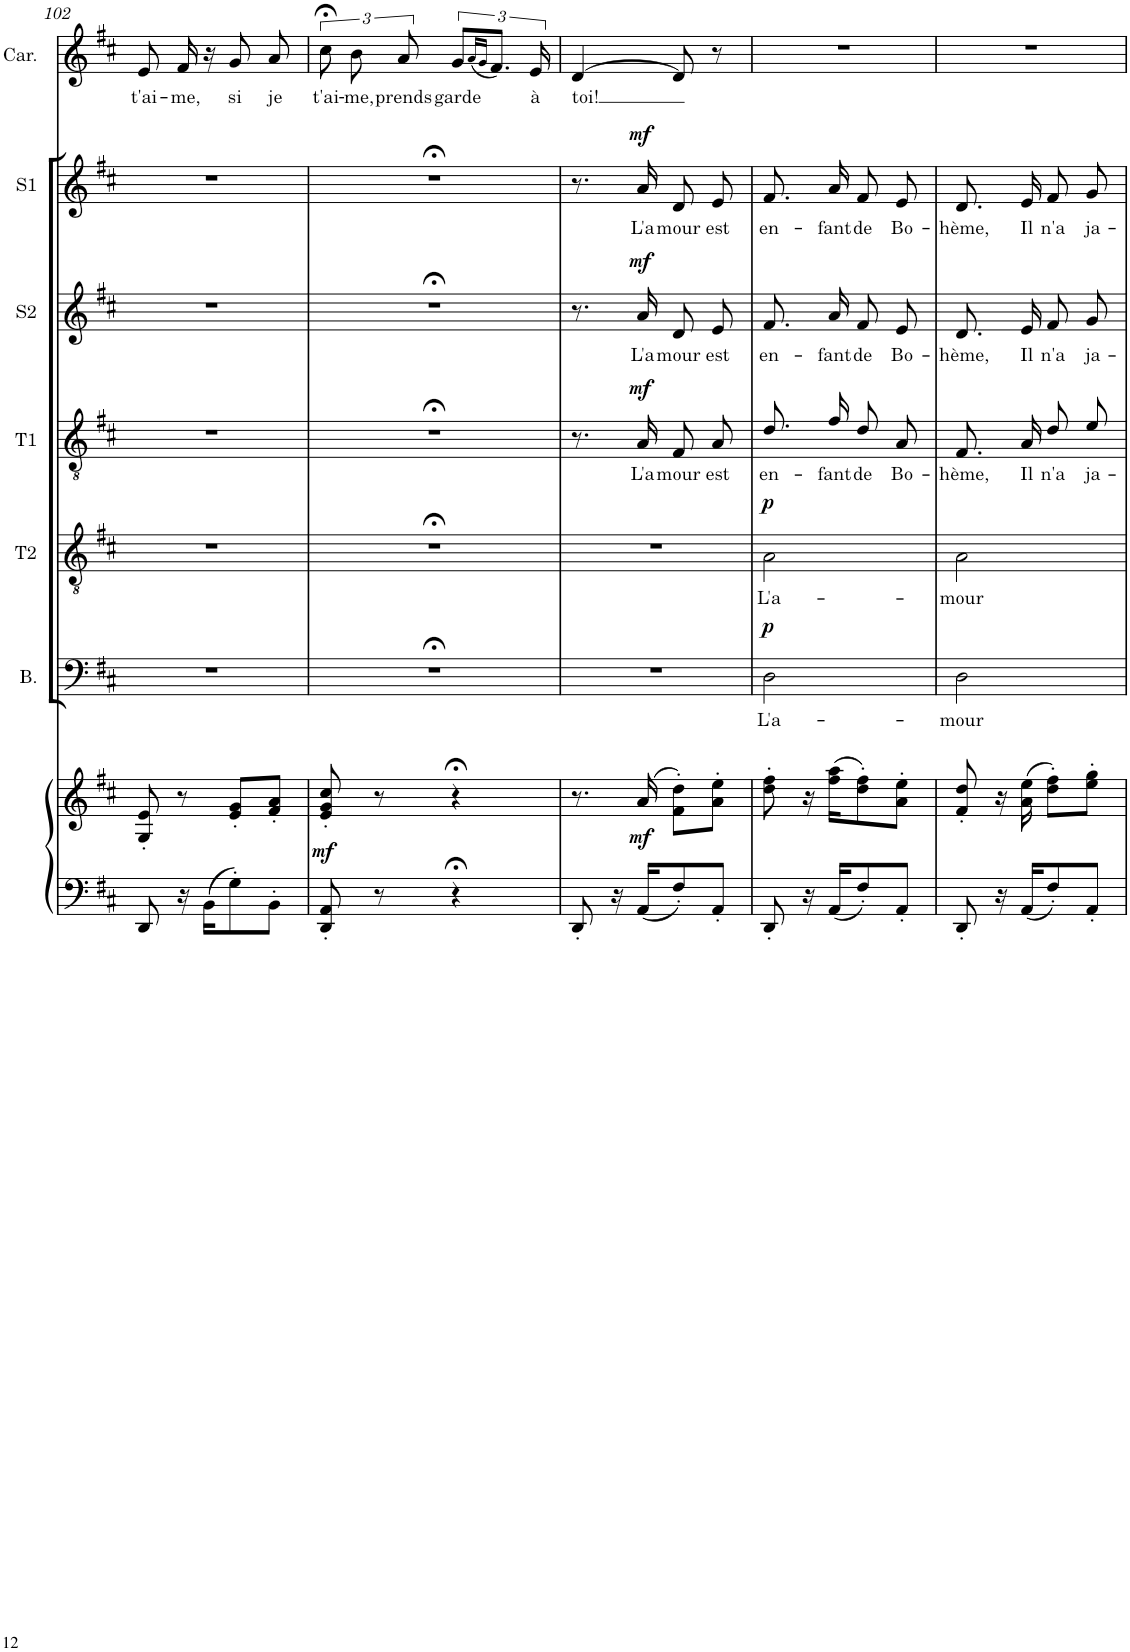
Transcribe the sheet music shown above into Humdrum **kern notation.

**kern	**kern	**dynam	**kern	**text	**dynam	**kern	**text	**dynam	**kern	**text	**dynam	**kern	**text	**dynam	**kern	**text	**dynam	**kern	**text
*part7	*part7	*part7	*part6	*part6	*part6	*part5	*part5	*part5	*part4	*part4	*part4	*part3	*part3	*part3	*part2	*part2	*part2	*part1	*part1
*staff8	*staff7	*staff7/8	*staff6	*staff6	*staff6	*staff5	*staff5	*staff5	*staff4	*staff4	*staff4	*staff3	*staff3	*staff3	*staff2	*staff2	*staff2	*staff1	*staff1
*I"Midi_1	*	*	*I"Basse	*	*	*I"Ténor 2	*	*	*I"Ténor 1	*	*	*I"Soprano 2	*	*	*I"Soprano 1	*	*	*I"Carmen	*
*	*	*	*I'B.	*	*	*I'T2	*	*	*I'T1	*	*	*I'S2	*	*	*I'S1	*	*	*I'Car.	*
!!LO:PB:g=z
*clefF4	*clefG2	*	*clefF4	*	*	*clefGv2	*	*	*clefGv2	*	*	*clefG2	*	*	*clefG2	*	*	*clefG2	*
*k[f#c#]	*k[f#c#]	*	*k[f#c#]	*	*	*k[f#c#]	*	*	*k[f#c#]	*	*	*k[f#c#]	*	*	*k[f#c#]	*	*	*k[f#c#]	*
*M2/4	*M2/4	*	*M2/4	*	*	*M2/4	*	*	*M2/4	*	*	*M2/4	*	*	*M2/4	*	*	*M2/4	*
=102	=102	=102	=102	=102	=102	=102	=102	=102	=102	=102	=102	=102	=102	=102	=102	=102	=102	=102	=102
!	!	!	!	!	!	!	!	!	!	!	!	!	!	!	!	!	!	!	!LO:LY:b
8DD/	8G/' 8e/'	.	2r	.	.	2r	.	.	2r	.	.	2r	.	.	2r	.	.	8e/	t'ai-
!	!	!	!	!	!	!	!	!	!	!	!	!	!	!	!	!	!	!	!LO:LY:b
16r	8r	.	.	.	.	.	.	.	.	.	.	.	.	.	.	.	.	16f#/	-me,
16BB\KL	.	.	.	.	.	.	.	.	.	.	.	.	.	.	.	.	.	16r	.
!	!	!	!	!	!	!	!	!	!	!	!	!	!	!	!	!	!	!	!LO:LY:b
8G'\	8e/' 8g/'L	.	.	.	.	.	.	.	.	.	.	.	.	.	.	.	.	8g/	si
!	!	!	!	!	!	!	!	!	!	!	!	!	!	!	!	!	!	!	!LO:LY:b
8BB'\J	8f#/' 8a/'J	.	.	.	.	.	.	.	.	.	.	.	.	.	.	.	.	8a/	je
=103	=103	=103	=103	=103	=103	=103	=103	=103	=103	=103	=103	=103	=103	=103	=103	=103	=103	=103	=103
!	!	!LO:DY:a=2	!	!	!	!	!	!	!	!	!	!	!	!	!	!	!	!	!LO:LY:b
8DD/' 8AA/'	8e/' 8g/' 8cc#/'	mf	2r;<	.	.	2r;<	.	.	2r;<	.	.	2r;<	.	.	2r;<	.	.	12cc#;<\	t'ai-
!	!	!	!	!	!	!	!	!	!	!	!	!	!	!	!	!	!	!	!LO:LY:b
.	.	.	.	.	.	.	.	.	.	.	.	.	.	.	.	.	.	12b\	-me,
8r	8r	.	.	.	.	.	.	.	.	.	.	.	.	.	.	.	.	.	.
!	!	!	!	!	!	!	!	!	!	!	!	!	!	!	!	!	!	!	!LO:LY:b
.	.	.	.	.	.	.	.	.	.	.	.	.	.	.	.	.	.	12a/	prends
!	!	!	!	!	!	!	!	!	!	!	!	!	!	!	!	!	!	!	!LO:LY:b
4r;<	4r;<	.	.	.	.	.	.	.	.	.	.	.	.	.	.	.	.	12g/L	garde
.	.	.	.	.	.	.	.	.	.	.	.	.	.	.	.	.	.	(16qa/LL	.
.	.	.	.	.	.	.	.	.	.	.	.	.	.	.	.	.	.	16qg/JJ	.
.	.	.	.	.	.	.	.	.	.	.	.	.	.	.	.	.	.	12.f#/J)	.
!	!	!	!	!	!	!	!	!	!	!	!	!	!	!	!	!	!	!	!LO:LY:b
.	.	.	.	.	.	.	.	.	.	.	.	.	.	.	.	.	.	24e/	à
=104	=104	=104	=104	=104	=104	=104	=104	=104	=104	=104	=104	=104	=104	=104	=104	=104	=104	=104	=104
*	*	*	*	*	*	*^	*	*	*	*	*	*	*	*	*	*	*	*	*
!	!	!	!	!	!	!	!	!	!	!	!	!	!	!	!	!	!	!	!	!LO:LY:b
8DD'/	8.r	.	2r	.	.	2r	2ryy	.	.	8.r	.	.	8.r	.	.	8.r	.	.	[>4d/	toi!
16r	.	.	.	.	.	.	.	.	.	.	.	.	.	.	.	.	.	.	.	.
!	!	!LO:DY:b	!	!	!	!	!	!	!	!	!LO:LY:b	!LO:DY:a	!	!LO:LY:b	!LO:DY:a	!	!LO:LY:b	!LO:DY:a	!	!
16AA/KL	(>16a/	mf	.	.	.	.	.	.	.	16A/	L'a-	mf	16a/	L'a-	mf	16a/	L'a-	mf	.	.
!	!	!	!	!	!	!	!	!	!	!	!LO:LY:b	!	!	!LO:LY:b	!	!	!LO:LY:b	!	!	!
8F#'/	8f#\' 8dd\'L)	.	.	.	.	.	.	.	.	8F#/L	-mour	.	8d/L	-mour	.	8d/L	-mour	.	8d/]	.
!	!	!	!	!	!	!	!	!	!	!	!LO:LY:b	!	!	!LO:LY:b	!	!	!LO:LY:b	!	!	!
8AA'/J	8a\' 8ee\'J	.	.	.	.	.	.	.	.	8A/J	est	.	8e/J	est	.	8e/J	est	.	8r	.
*	*	*	*	*	*	*v	*v	*	*	*	*	*	*	*	*	*	*	*	*	*
=105	=105	=105	=105	=105	=105	=105	=105	=105	=105	=105	=105	=105	=105	=105	=105	=105	=105	=105	=105
!	!	!	!	!LO:LY:b	!LO:DY:a	!	!LO:LY:b	!LO:DY:a	!	!LO:LY:b	!	!	!LO:LY:b	!	!	!LO:LY:b	!	!	!
8DD'/	8dd\' 8ff#\'	.	2D\	L'a-	p	2A\	L'a-	p	8.d/L	en-	.	8.f#/L	en-	.	8.f#/L	en-	.	2r	.
16r	16r	.	.	.	.	.	.	.	.	.	.	.	.	.	.	.	.	.	.
!	!	!	!	!	!	!	!	!	!	!LO:LY:b	!	!	!LO:LY:b	!	!	!LO:LY:b	!	!	!
16AA/KL	(>16ff#\ 16aa\KL	.	.	.	.	.	.	.	16f#/Jk	-fant	.	16a/Jk	-fant	.	16a/Jk	-fant	.	.	.
!	!	!	!	!	!	!	!	!	!	!LO:LY:b	!	!	!LO:LY:b	!	!	!LO:LY:b	!	!	!
8F#'/	8dd\' 8ff#\')	.	.	.	.	.	.	.	8d/L	de	.	8f#/L	de	.	8f#/L	de	.	.	.
!	!	!	!	!	!	!	!	!	!	!LO:LY:b	!	!	!LO:LY:b	!	!	!LO:LY:b	!	!	!
8AA'/J	8a\' 8ee\'J	.	.	.	.	.	.	.	8A/J	Bo-	.	8e/J	Bo-	.	8e/J	Bo-	.	.	.
=106	=106	=106	=106	=106	=106	=106	=106	=106	=106	=106	=106	=106	=106	=106	=106	=106	=106	=106	=106
!	!	!	!	!LO:LY:b	!	!	!LO:LY:b	!	!	!LO:LY:b	!	!	!LO:LY:b	!	!	!LO:LY:b	!	!	!
8DD'/	8f#/' 8dd/'	.	2D\	-mour	.	2A\	-mour	.	8.F#/L	-hème,	.	8.d/L	-hème,	.	8.d/L	-hème,	.	2r	.
16r	16r	.	.	.	.	.	.	.	.	.	.	.	.	.	.	.	.	.	.
!	!	!	!	!	!	!	!	!	!	!LO:LY:b	!	!	!LO:LY:b	!	!	!LO:LY:b	!	!	!
16AA/KL	(>16a\ 16ee\	.	.	.	.	.	.	.	16A/Jk	Il	.	16e/Jk	Il	.	16e/Jk	Il	.	.	.
!	!	!	!	!	!	!	!	!	!	!LO:LY:b	!	!	!LO:LY:b	!	!	!LO:LY:b	!	!	!
8F#'/	8dd\' 8ff#\'L)	.	.	.	.	.	.	.	8d/L	n'a	.	8f#/L	n'a	.	8f#/L	n'a	.	.	.
!	!	!	!	!	!	!	!	!	!	!LO:LY:b	!	!	!LO:LY:b	!	!	!LO:LY:b	!	!	!
8AA'/J	8ee\' 8gg\'J	.	.	.	.	.	.	.	8e/J	ja-	.	8g/J	ja-	.	8g/J	ja-	.	.	.
=	=	=	=	=	=	=	=	=	=	=	=	=	=	=	=	=	=	=	=
*-	*-	*-	*-	*-	*-	*-	*-	*-	*-	*-	*-	*-	*-	*-	*-	*-	*-	*-	*-
